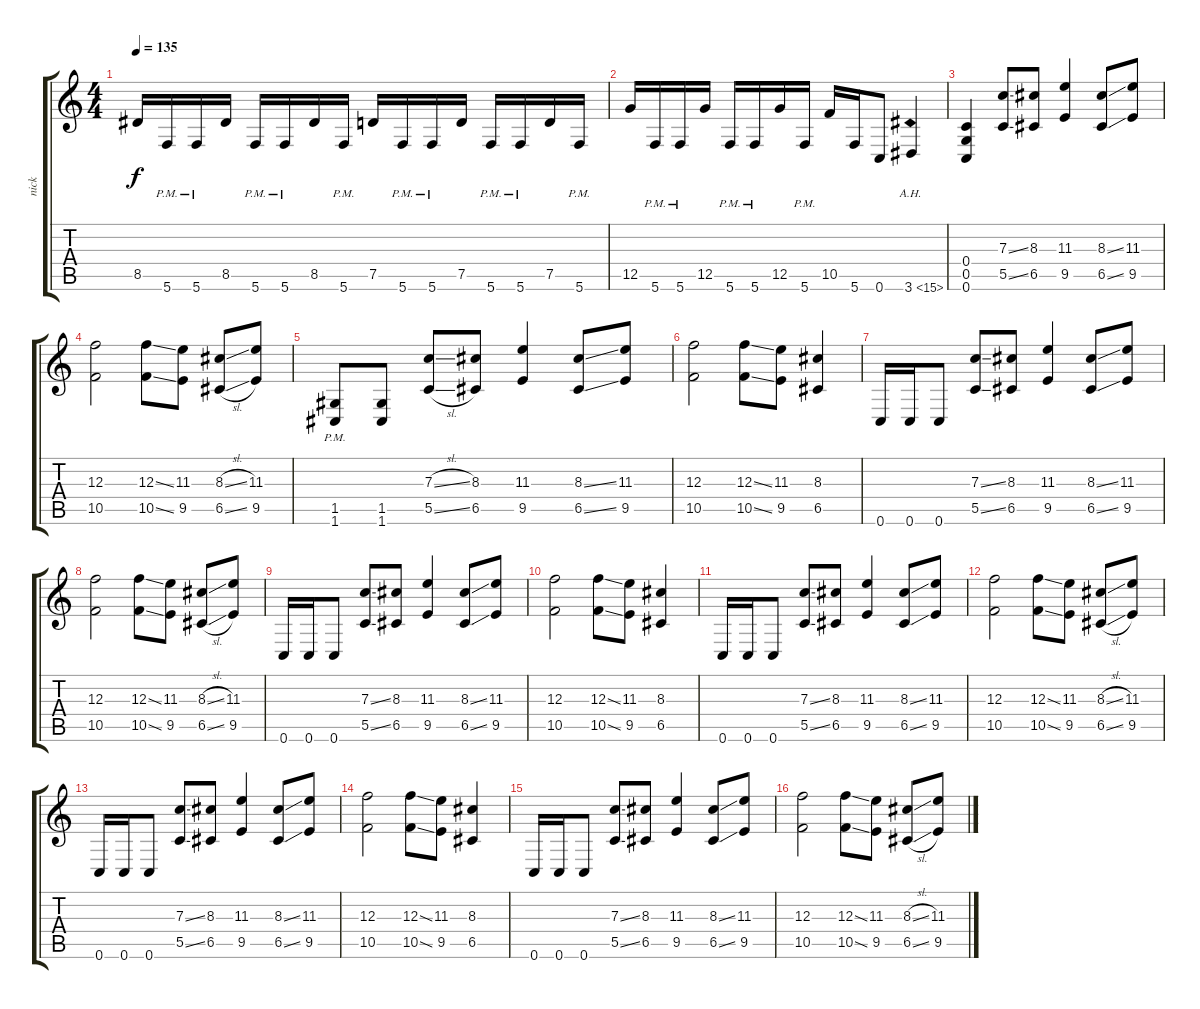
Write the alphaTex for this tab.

\track ("nick" "nick") {instrument distortionguitar}
\staff {score tabs}
\tuning (D4 A3 F3 C3 G2 C2) {hide}
\ts (4 4)
\tempo 135
\clef g2
\ks c
8.5.16{dy f} 5.6{pm}.16 5.6{pm}.16 8.5.16 5.6{pm}.16 5.6{pm}.16 8.5.16 5.6{pm}.16 7.5.16 5.6{pm}.16 5.6{pm}.16 7.5.16 5.6{pm}.16 5.6{pm}.16 7.5.16 5.6{pm}.16 |
12.5.16 5.6{pm}.16 5.6{pm}.16 12.5.16 5.6{pm}.16 5.6{pm}.16 12.5.16 5.6{pm}.16 10.5.16 5.6.16 0.6.8 3.6{ah 12}.4 |
(0.4 0.5 0.6).4 (7.3{ss} 5.5{ss}).8 (8.3 6.5).8 (11.3 9.5).4 (8.3{ss} 6.5{ss}).8 (11.3 9.5).8 |
(12.3 10.5).2 (12.3{ss} 10.5{ss}).8 (11.3 9.5).8 (8.3{sl} 6.5{sl}).8 (11.3 9.5).8 |
(1.5{pm} 1.6{pm}).8 (1.5 1.6).8 (7.3{sl} 5.5{sl}).8 (8.3 6.5).8 (11.3 9.5).4 (8.3{ss} 6.5{ss}).8 (11.3 9.5).8 |
(12.3 10.5).2 (12.3{ss} 10.5{ss}).8 (11.3 9.5).8 (8.3 6.5).4 |
0.6.16 0.6.16 0.6.8 (7.3{ss} 5.5{ss}).8 (8.3 6.5).8 (11.3 9.5).4 (8.3{ss} 6.5{ss}).8 (11.3 9.5).8 |
(12.3 10.5).2 (12.3{ss} 10.5{ss}).8 (11.3 9.5).8 (8.3{sl} 6.5{sl}).8 (11.3 9.5).8 |
0.6.16 0.6.16 0.6.8 (7.3{ss} 5.5{ss}).8 (8.3 6.5).8 (11.3 9.5).4 (8.3{ss} 6.5{ss}).8 (11.3 9.5).8 |
(12.3 10.5).2 (12.3{ss} 10.5{ss}).8 (11.3 9.5).8 (8.3 6.5).4 |
0.6.16 0.6.16 0.6.8 (7.3{ss} 5.5{ss}).8 (8.3 6.5).8 (11.3 9.5).4 (8.3{ss} 6.5{ss}).8 (11.3 9.5).8 |
(12.3 10.5).2 (12.3{ss} 10.5{ss}).8 (11.3 9.5).8 (8.3{sl} 6.5{sl}).8 (11.3 9.5).8 |
0.6.16 0.6.16 0.6.8 (7.3{ss} 5.5{ss}).8 (8.3 6.5).8 (11.3 9.5).4 (8.3{ss} 6.5{ss}).8 (11.3 9.5).8 |
(12.3 10.5).2 (12.3{ss} 10.5{ss}).8 (11.3 9.5).8 (8.3 6.5).4 |
0.6.16 0.6.16 0.6.8 (7.3{ss} 5.5{ss}).8 (8.3 6.5).8 (11.3 9.5).4 (8.3{ss} 6.5{ss}).8 (11.3 9.5).8 |
(12.3 10.5).2 (12.3{ss} 10.5{ss}).8 (11.3 9.5).8 (8.3{sl} 6.5{sl}).8 (11.3 9.5).8
